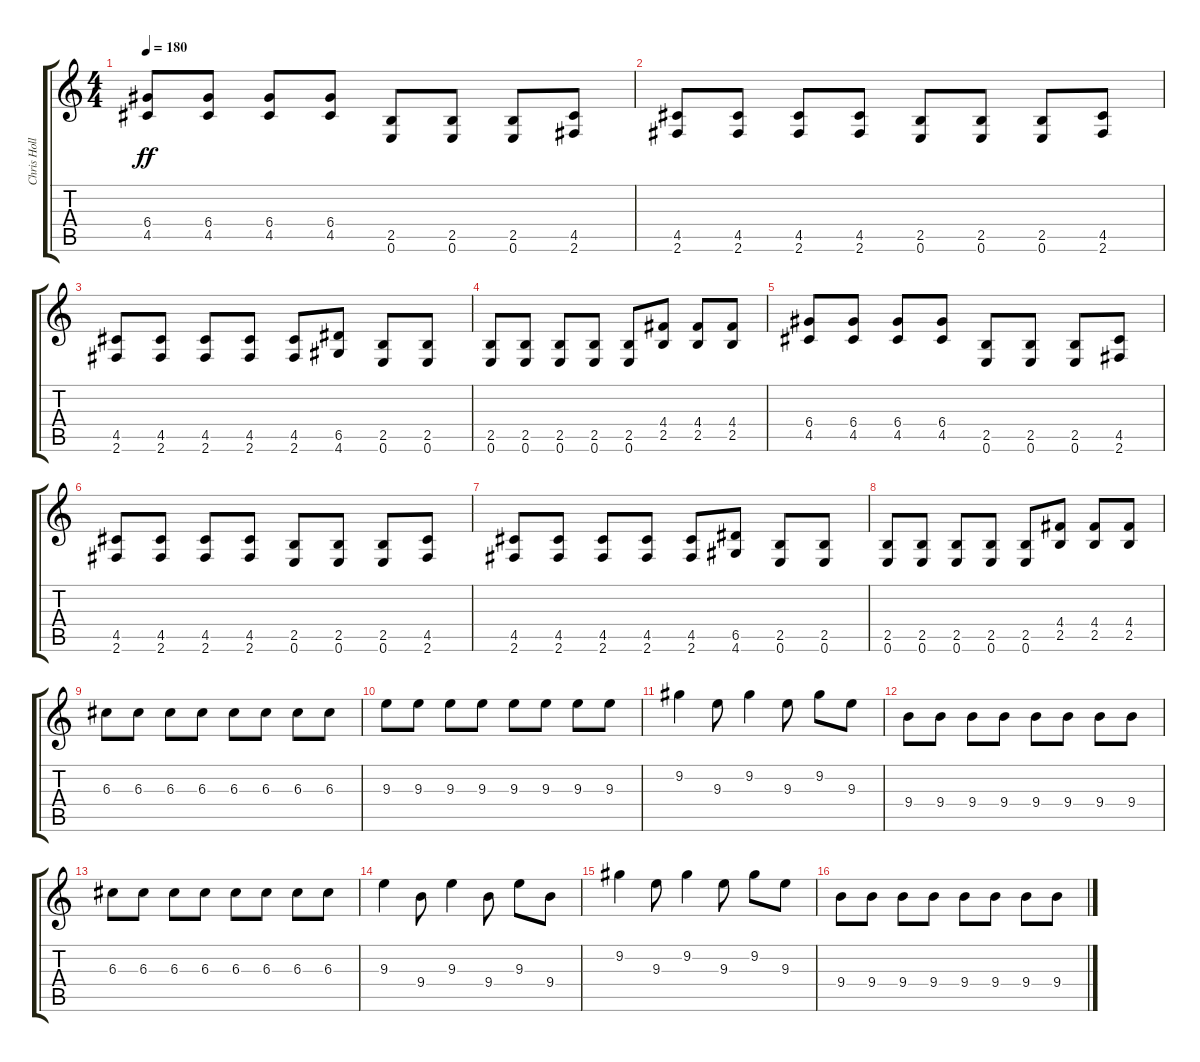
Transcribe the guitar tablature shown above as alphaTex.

\track ("Chris Hollard" "Chris Holl") {instrument distortionguitar}
\staff {score tabs}
\tuning (E4 B3 G3 D3 A2 E2) {hide}
\ts (4 4)
\tempo 180
\clef g2
\ks c
(6.4 4.5).8{dy ff} (6.4 4.5).8 (6.4 4.5).8 (6.4 4.5).8 (2.5 0.6).8 (2.5 0.6).8 (2.5 0.6).8 (4.5 2.6).8 |
(4.5 2.6).8 (4.5 2.6).8 (4.5 2.6).8 (4.5 2.6).8 (2.5 0.6).8 (2.5 0.6).8 (2.5 0.6).8 (4.5 2.6).8 |
(4.5 2.6).8 (4.5 2.6).8 (4.5 2.6).8 (4.5 2.6).8 (4.5 2.6).8 (6.5 4.6).8 (2.5 0.6).8 (2.5 0.6).8 |
(2.5 0.6).8 (2.5 0.6).8 (2.5 0.6).8 (2.5 0.6).8 (2.5 0.6).8 (4.4 2.5).8 (4.4 2.5).8 (4.4 2.5).8 |
(6.4 4.5).8 (6.4 4.5).8 (6.4 4.5).8 (6.4 4.5).8 (2.5 0.6).8 (2.5 0.6).8 (2.5 0.6).8 (4.5 2.6).8 |
(4.5 2.6).8 (4.5 2.6).8 (4.5 2.6).8 (4.5 2.6).8 (2.5 0.6).8 (2.5 0.6).8 (2.5 0.6).8 (4.5 2.6).8 |
(4.5 2.6).8 (4.5 2.6).8 (4.5 2.6).8 (4.5 2.6).8 (4.5 2.6).8 (6.5 4.6).8 (2.5 0.6).8 (2.5 0.6).8 |
(2.5 0.6).8 (2.5 0.6).8 (2.5 0.6).8 (2.5 0.6).8 (2.5 0.6).8 (4.4 2.5).8 (4.4 2.5).8 (4.4 2.5).8 |
6.3.8 6.3.8 6.3.8 6.3.8 6.3.8 6.3.8 6.3.8 6.3.8 |
9.3.8 9.3.8 9.3.8 9.3.8 9.3.8 9.3.8 9.3.8 9.3.8 |
9.2.4 9.3.8 9.2.4 9.3.8 9.2.8 9.3.8 |
9.4.8 9.4.8 9.4.8 9.4.8 9.4.8 9.4.8 9.4.8 9.4.8 |
6.3.8 6.3.8 6.3.8 6.3.8 6.3.8 6.3.8 6.3.8 6.3.8 |
9.3.4 9.4.8 9.3.4 9.4.8 9.3.8 9.4.8 |
9.2.4 9.3.8 9.2.4 9.3.8 9.2.8 9.3.8 |
9.4.8 9.4.8 9.4.8 9.4.8 9.4.8 9.4.8 9.4.8 9.4.8
